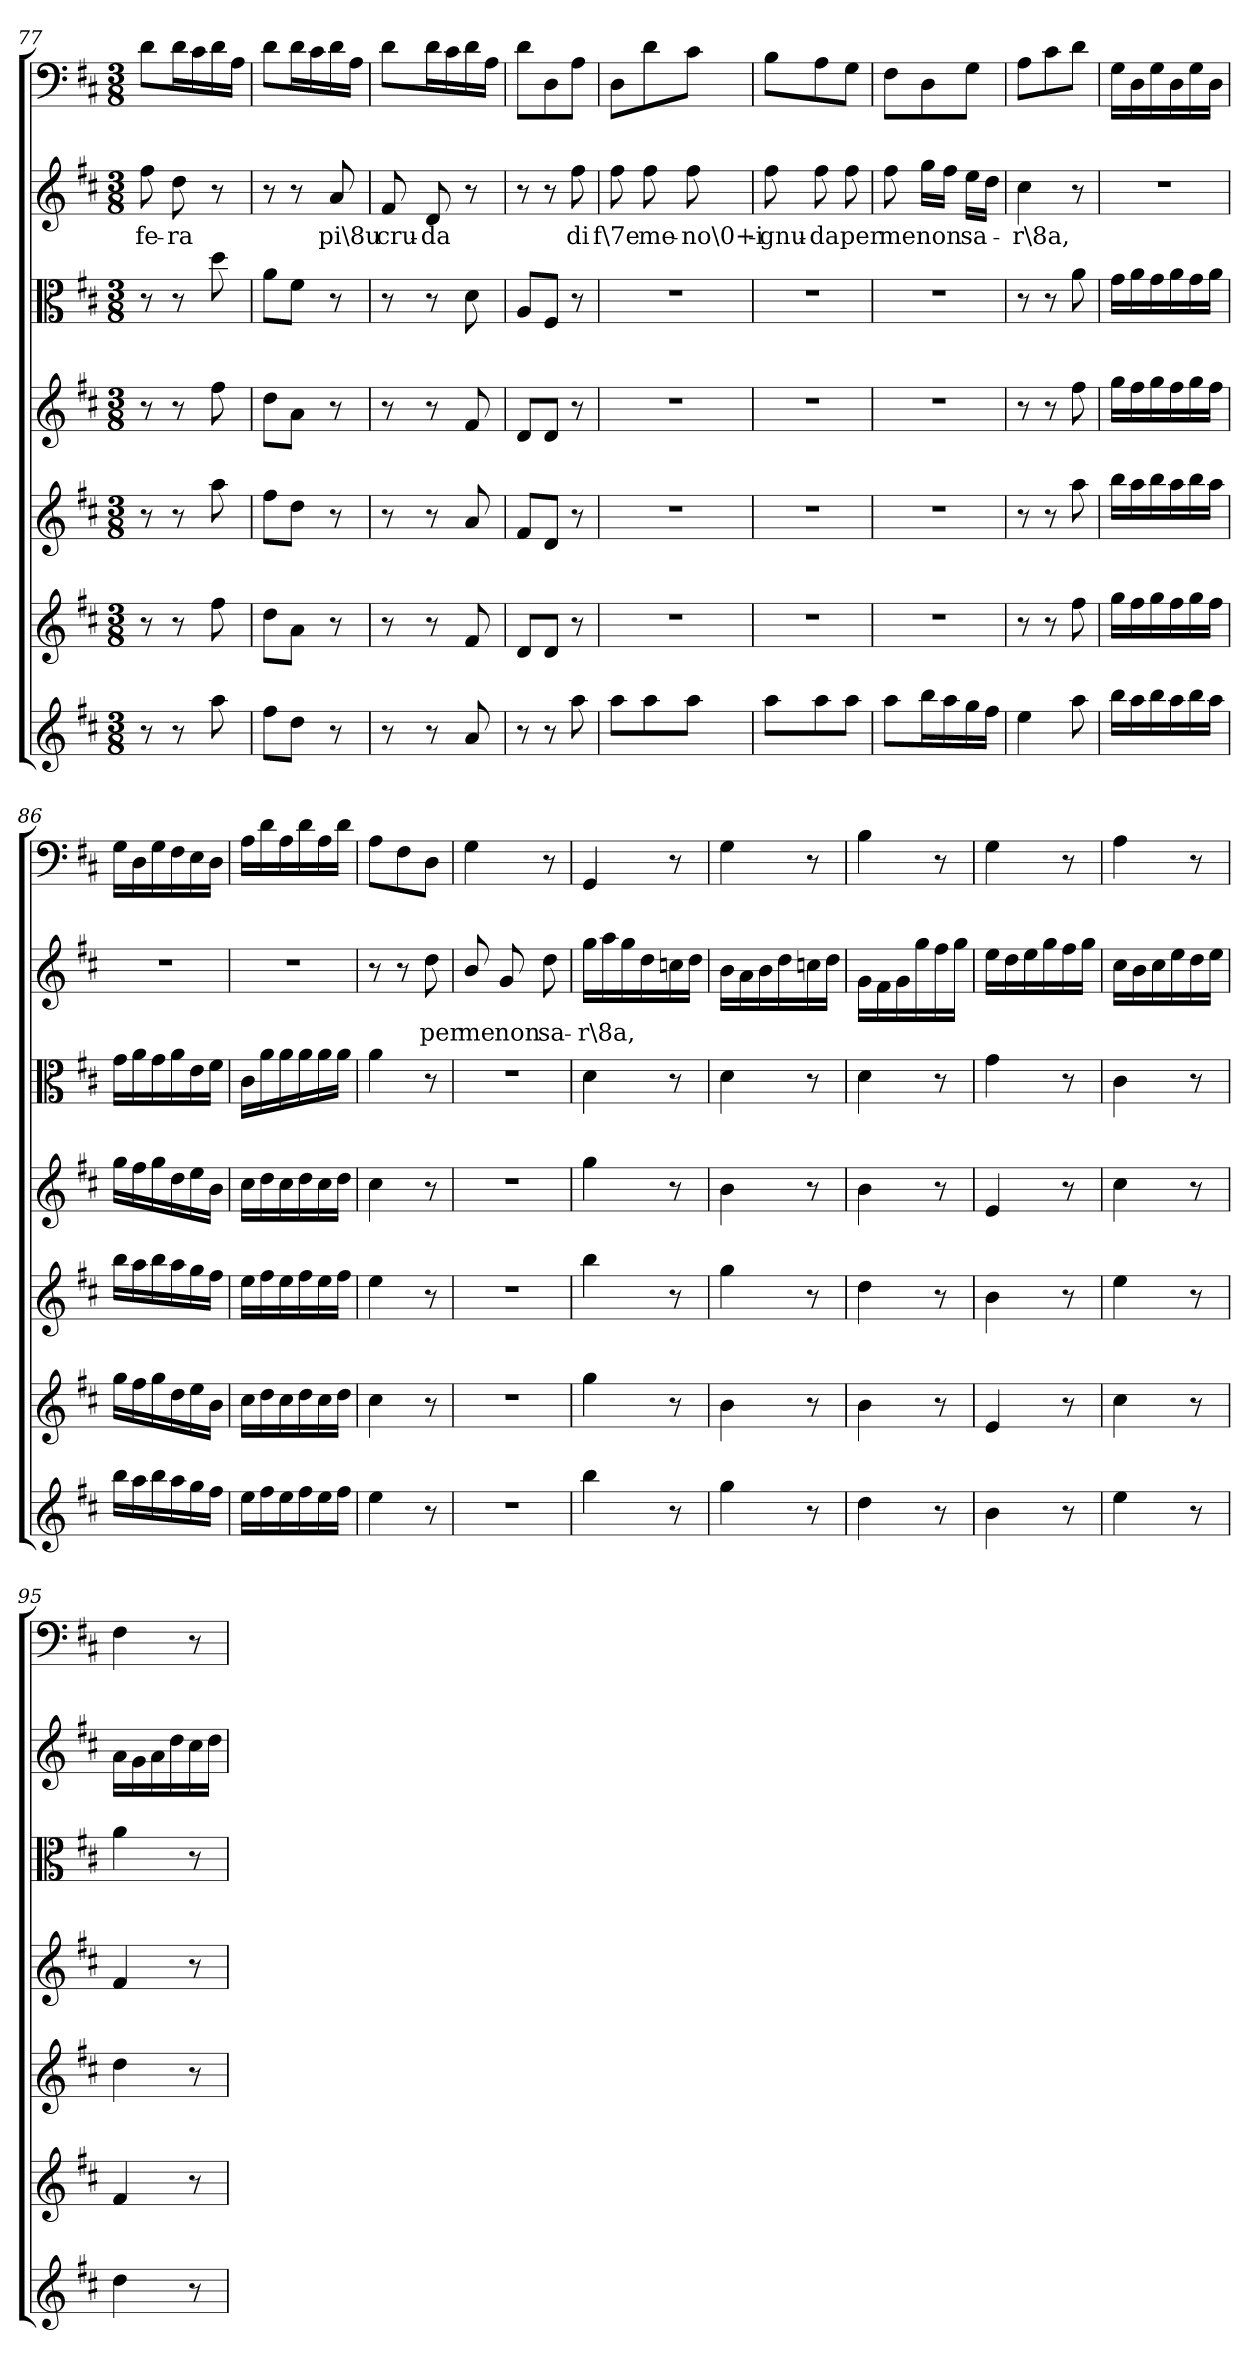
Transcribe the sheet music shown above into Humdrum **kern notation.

**kern	**kern	**kern	**kern	**kern	**kern	**text	**kern
*part7	*part6	*part5	*part4	*part3	*part2	*part2	*part1
*staff7	*staff6	*staff5	*staff4	*staff3	*staff2	*staff2	*staff1
*clefG2	*clefG2	*clefG2	*clefG2	*clefC3	*clefG2	*	*clefF4
*k[f#c#]	*k[f#c#]	*k[f#c#]	*k[f#c#]	*k[f#c#]	*k[f#c#]	*	*k[f#c#]
*D:	*D:	*D:	*D:	*D:	*D:	*	*D:
*M3/8	*M3/8	*M3/8	*M3/8	*M3/8	*M3/8	*	*M3/8
=77	=77	=77	=77	=77	=77	=77	=77
8r	8r	8r	8r	8r	8ff#\	fe-	8d\L
8r	8r	8r	8r	8r	8dd\	-ra	16d\L
.	.	.	.	.	.	.	16c#\
8aa\	8ff#\	8aa\	8ff#\	8dd\	8r	.	16d\
.	.	.	.	.	.	.	16A\JJ
=78	=78	=78	=78	=78	=78	=78	=78
8ff#\L	8dd\L	8ff#\L	8dd\L	8a\L	8r	.	8d\L
8dd\J	8a\J	8dd\J	8a\J	8f#\J	8r	.	16d\L
.	.	.	.	.	.	.	16c#\
8r	8r	8r	8r	8r	8a/	pi\8u	16d\
.	.	.	.	.	.	.	16A\JJ
=79	=79	=79	=79	=79	=79	=79	=79
8r	8r	8r	8r	8r	8f#/	cru-	8d\L
8r	8r	8r	8r	8r	8d/	-da	16d\L
.	.	.	.	.	.	.	16c#\
8a/	8f#/	8a/	8f#/	8d\	8r	.	16d\
.	.	.	.	.	.	.	16A\JJ
=80	=80	=80	=80	=80	=80	=80	=80
8r	8d/L	8f#/L	8d/L	8A/L	8r	.	8d\L
8r	8d/J	8d/J	8d/J	8F#/J	8r	.	8D\
8aa\	8r	8r	8r	8r	8ff#\	di	8A\J
=81	=81	=81	=81	=81	=81	=81	=81
8aa\L	4.r	4.r	4.r	4.r	8ff#\	f\7e	8D\L
8aa\	.	.	.	.	8ff#\	me-	8d\
8aa\J	.	.	.	.	8ff#\	-no\0+i-	8c#\J
=82	=82	=82	=82	=82	=82	=82	=82
8aa\L	4.r	4.r	4.r	4.r	8ff#\	-gnu-	8B\L
8aa\	.	.	.	.	8ff#\	-da	8A\
8aa\J	.	.	.	.	8ff#\	per	8G\J
=83	=83	=83	=83	=83	=83	=83	=83
8aa\L	4.r	4.r	4.r	4.r	8ff#\	me	8F#\L
16bb\L	.	.	.	.	16gg\LL	non	8D\
16aa\	.	.	.	.	16ff#\JJ	.	.
16gg\	.	.	.	.	16ee\LL	sa-	8G\J
16ff#\JJ	.	.	.	.	16dd\JJ	.	.
=84	=84	=84	=84	=84	=84	=84	=84
4ee\	8r	8r	8r	8r	4cc#\	-r\8a,	8A\L
.	8r	8r	8r	8r	.	.	8c#\
8aa\	8ff#\	8aa\	8ff#\	8a\	8r	.	8d\J
=85	=85	=85	=85	=85	=85	=85	=85
16bb\LL	16gg\LL	16bb\LL	16gg\LL	16g\LL	4.r	.	16G\LL
16aa\	16ff#\	16aa\	16ff#\	16a\	.	.	16D\
16bb\	16gg\	16bb\	16gg\	16g\	.	.	16G\
16aa\	16ff#\	16aa\	16ff#\	16a\	.	.	16D\
16bb\	16gg\	16bb\	16gg\	16g\	.	.	16G\
16aa\JJ	16ff#\JJ	16aa\JJ	16ff#\JJ	16a\JJ	.	.	16D\JJ
=86	=86	=86	=86	=86	=86	=86	=86
16bb\LL	16gg\LL	16bb\LL	16gg\LL	16g\LL	4.r	.	16G\LL
16aa\	16ff#\	16aa\	16ff#\	16a\	.	.	16D\
16bb\	16gg\	16bb\	16gg\	16g\	.	.	16G\
16aa\	16dd\	16aa\	16dd\	16a\	.	.	16F#\
16gg\	16ee\	16gg\	16ee\	16e\	.	.	16E\
16ff#\JJ	16b\JJ	16ff#\JJ	16b\JJ	16f#\JJ	.	.	16D\JJ
=87	=87	=87	=87	=87	=87	=87	=87
16ee\LL	16cc#\LL	16ee\LL	16cc#\LL	16c#\LL	4.r	.	16A\LL
16ff#\	16dd\	16ff#\	16dd\	16a\	.	.	16d\
16ee\	16cc#\	16ee\	16cc#\	16a\	.	.	16A\
16ff#\	16dd\	16ff#\	16dd\	16a\	.	.	16d\
16ee\	16cc#\	16ee\	16cc#\	16a\	.	.	16A\
16ff#\JJ	16dd\JJ	16ff#\JJ	16dd\JJ	16a\JJ	.	.	16d\JJ
=88	=88	=88	=88	=88	=88	=88	=88
4ee\	4cc#\	4ee\	4cc#\	4a\	8r	.	8A\L
.	.	.	.	.	8r	.	8F#\
8r	8r	8r	8r	8r	8dd\	per	8D\J
=89	=89	=89	=89	=89	=89	=89	=89
4.r	4.r	4.r	4.r	4.r	8b/	me	4G\
.	.	.	.	.	8g/	non	.
.	.	.	.	.	8dd\	sa-	8r
=90	=90	=90	=90	=90	=90	=90	=90
4bb\	4gg\	4bb\	4gg\	4d\	16gg\LL	-r\8a,	4GG/
.	.	.	.	.	16aa\	.	.
.	.	.	.	.	16gg\	.	.
.	.	.	.	.	16dd\	.	.
8r	8r	8r	8r	8r	16ccn\	.	8r
.	.	.	.	.	16dd\JJ	.	.
=91	=91	=91	=91	=91	=91	=91	=91
4gg\	4b\	4gg\	4b\	4d\	16b\LL	.	4G\
.	.	.	.	.	16a\	.	.
.	.	.	.	.	16b\	.	.
.	.	.	.	.	16dd\	.	.
8r	8r	8r	8r	8r	16ccn\	.	8r
.	.	.	.	.	16dd\JJ	.	.
=92	=92	=92	=92	=92	=92	=92	=92
4dd\	4b\	4dd\	4b\	4d\	16g\LL	.	4B\
.	.	.	.	.	16f#\	.	.
.	.	.	.	.	16g\	.	.
.	.	.	.	.	16gg\	.	.
8r	8r	8r	8r	8r	16ff#\	.	8r
.	.	.	.	.	16gg\JJ	.	.
=93	=93	=93	=93	=93	=93	=93	=93
4b\	4e/	4b\	4e/	4g\	16ee\LL	.	4G\
.	.	.	.	.	16dd\	.	.
.	.	.	.	.	16ee\	.	.
.	.	.	.	.	16gg\	.	.
8r	8r	8r	8r	8r	16ff#\	.	8r
.	.	.	.	.	16gg\JJ	.	.
=94	=94	=94	=94	=94	=94	=94	=94
4ee\	4cc#\	4ee\	4cc#\	4c#\	16cc#\LL	.	4A\
.	.	.	.	.	16b\	.	.
.	.	.	.	.	16cc#\	.	.
.	.	.	.	.	16ee\	.	.
8r	8r	8r	8r	8r	16dd\	.	8r
.	.	.	.	.	16ee\JJ	.	.
=95	=95	=95	=95	=95	=95	=95	=95
4dd\	4f#/	4dd\	4f#/	4a\	16a\LL	.	4F#\
.	.	.	.	.	16g\	.	.
.	.	.	.	.	16a\	.	.
.	.	.	.	.	16dd\	.	.
8r	8r	8r	8r	8r	16cc#\	.	8r
.	.	.	.	.	16dd\JJ	.	.
=	=	=	=	=	=	=	=
*-	*-	*-	*-	*-	*-	*-	*-
